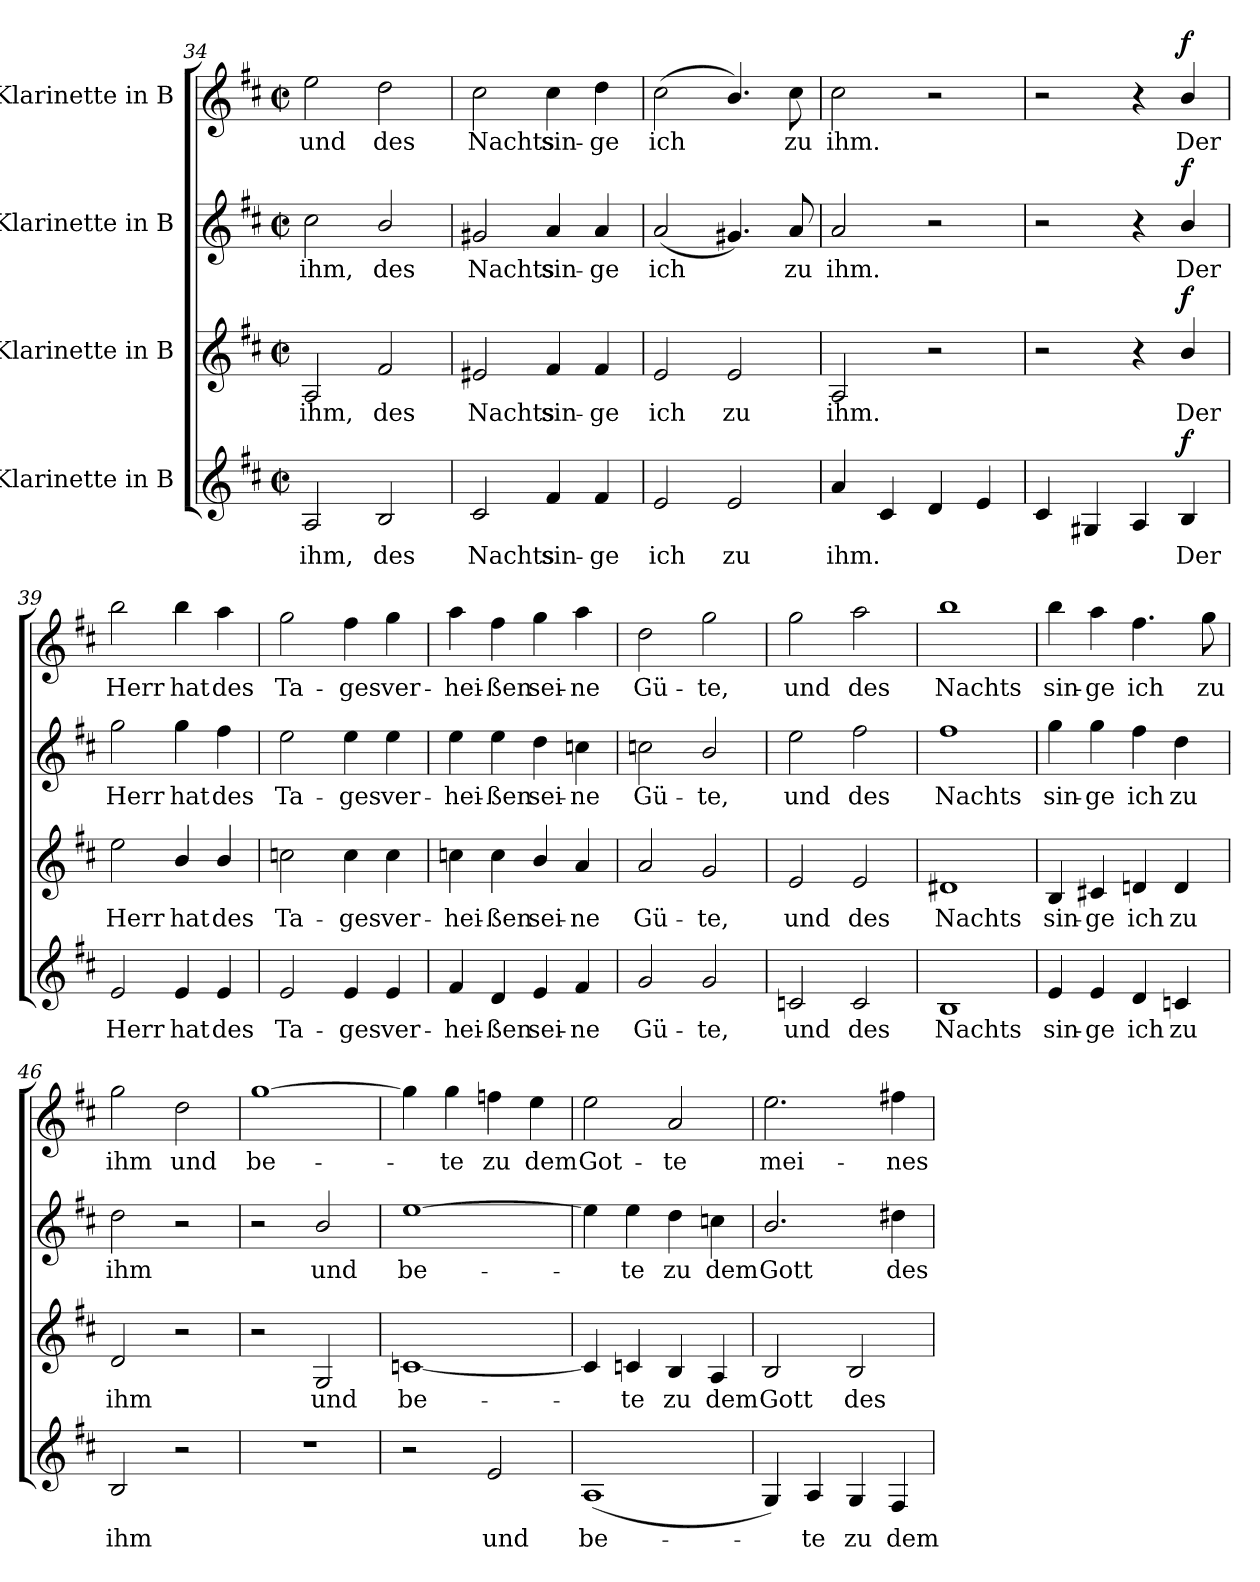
**kern	**text	**dynam	**kern	**text	**dynam	**kern	**text	**dynam	**kern	**text	**dynam
*part4	*part4	*part4	*part3	*part3	*part3	*part2	*part2	*part2	*part1	*part1	*part1
*staff4	*staff4	*staff4	*staff3	*staff3	*staff3	*staff2	*staff2	*staff2	*staff1	*staff1	*staff1
*I"Klarinette in B	*	*	*I"Klarinette in B	*	*	*I"Klarinette in B	*	*	*I"Klarinette in B	*	*
*clefG2	*	*	*clefG2	*	*	*clefG2	*	*	*clefG2	*	*
*ITrd1c2	*	*	*ITrd1c2	*	*	*ITrd1c2	*	*	*ITrd1c2	*	*
*k[]	*	*	*k[]	*	*	*k[]	*	*	*k[]	*	*
*M2/2	*	*	*M2/2	*	*	*M2/2	*	*	*M2/2	*	*
*met(c|)	*	*	*met(c|)	*	*	*met(c|)	*	*	*met(c|)	*	*
=34	=34	=34	=34	=34	=34	=34	=34	=34	=34	=34	=34
!	!LO:LY:b	!	!	!LO:LY:b	!	!	!LO:LY:b	!	!	!LO:LY:b	!
2G/	-ihm,	.	2G/	ihm,	.	2b\	-ihm,	.	2dd\	und	.
!	!LO:LY:b	!	!	!LO:LY:b	!	!	!LO:LY:b	!	!	!LO:LY:b	!
2A/	des	.	2e/	des	.	2a/	des	.	2cc\	des	.
=35	=35	=35	=35	=35	=35	=35	=35	=35	=35	=35	=35
!	!LO:LY:b	!	!	!LO:LY:b	!	!	!LO:LY:b	!	!	!LO:LY:b	!
2B/	Nachts	.	2d#X/	Nachts	.	2f#X/	Nachts	.	2b\	Nachts	.
!	!LO:LY:b	!	!	!LO:LY:b	!	!	!LO:LY:b	!	!	!LO:LY:b	!
4e/	sin-	.	4e/	sin-	.	4g/	sin-	.	4b\	sin-	.
!	!LO:LY:b	!	!	!LO:LY:b	!	!	!LO:LY:b	!	!	!LO:LY:b	!
4e/	-ge	.	4e/	-ge	.	4g/	-ge	.	4cc\	-ge	.
=36	=36	=36	=36	=36	=36	=36	=36	=36	=36	=36	=36
!	!LO:LY:b	!	!	!LO:LY:b	!	!	!LO:LY:b	!	!	!LO:LY:b	!
2d/	ich	.	2d/	ich	.	(<2g/	ich	.	(>2b\	ich	.
!	!LO:LY:b	!	!	!LO:LY:b	!	!	!	!	!	!	!
2d/	zu	.	2d/	zu	.	4.f#X/)	.	.	4.a/)	.	.
!	!	!	!	!	!	!	!LO:LY:b	!	!	!LO:LY:b	!
.	.	.	.	.	.	8g/	zu	.	8b\	zu	.
=37	=37	=37	=37	=37	=37	=37	=37	=37	=37	=37	=37
!	!LO:LY:b	!	!	!LO:LY:b	!	!	!LO:LY:b	!	!	!LO:LY:b	!
4g/	ihm.	.	2G/	ihm.	.	2g/	ihm.	.	2b\	ihm.	.
4B/	.	.	.	.	.	.	.	.	.	.	.
4c/	.	.	2r	.	.	2r	.	.	2r	.	.
4d/	.	.	.	.	.	.	.	.	.	.	.
!!LO:PB:g=z
=38	=38	=38	=38	=38	=38	=38	=38	=38	=38	=38	=38
4B/	.	.	2r	.	.	2r	.	.	2r	.	.
4F#X/	.	.	.	.	.	.	.	.	.	.	.
4G/	.	.	4r	.	.	4r	.	.	4r	.	.
!	!LO:LY:b	!LO:DY:b	!	!LO:LY:b	!LO:DY:b	!	!LO:LY:b	!LO:DY:b	!	!LO:LY:b	!LO:DY:b
4A/	Der	f	4a/	Der	f	4a/	Der	f	4a/	Der	f
=39	=39	=39	=39	=39	=39	=39	=39	=39	=39	=39	=39
!	!LO:LY:b	!	!	!LO:LY:b	!	!	!LO:LY:b	!	!	!LO:LY:b	!
2d/	Herr	.	2dd\	Herr	.	2ff\	Herr	.	2aa\	Herr	.
!	!LO:LY:b	!	!	!LO:LY:b	!	!	!LO:LY:b	!	!	!LO:LY:b	!
4d/	hat	.	4a/	hat	.	4ff\	hat	.	4aa\	hat	.
!	!LO:LY:b	!	!	!LO:LY:b	!	!	!LO:LY:b	!	!	!LO:LY:b	!
4d/	des	.	4a/	des	.	4ee\	des	.	4gg\	des	.
=40	=40	=40	=40	=40	=40	=40	=40	=40	=40	=40	=40
!	!LO:LY:b	!	!	!LO:LY:b	!	!	!LO:LY:b	!	!	!LO:LY:b	!
2d/	Ta-	.	2b-X\	Ta-	.	2dd\	Ta-	.	2ff\	Ta-	.
!	!LO:LY:b	!	!	!LO:LY:b	!	!	!LO:LY:b	!	!	!LO:LY:b	!
4d/	-ges	.	4b-\	-ges	.	4dd\	-ges	.	4ee\	-ges	.
!	!LO:LY:b	!	!	!LO:LY:b	!	!	!LO:LY:b	!	!	!LO:LY:b	!
4d/	ver-	.	4b-\	ver-	.	4dd\	ver-	.	4ff\	ver-	.
=41	=41	=41	=41	=41	=41	=41	=41	=41	=41	=41	=41
!	!LO:LY:b	!	!	!LO:LY:b	!	!	!LO:LY:b	!	!	!LO:LY:b	!
4e/	-hei-	.	4b-X\	-hei-	.	4dd\	-hei-	.	4gg\	-hei-	.
!	!LO:LY:b	!	!	!LO:LY:b	!	!	!LO:LY:b	!	!	!LO:LY:b	!
4c/	-ßen	.	4b-\	-ßen	.	4dd\	-ßen	.	4ee\	-ßen	.
!	!LO:LY:b	!	!	!LO:LY:b	!	!	!LO:LY:b	!	!	!LO:LY:b	!
4d/	sei-	.	4a/	sei-	.	4cc\	sei-	.	4ff\	sei-	.
!	!LO:LY:b	!	!	!LO:LY:b	!	!	!LO:LY:b	!	!	!LO:LY:b	!
4e/	-ne	.	4g/	-ne	.	4b-X\	-ne	.	4gg\	-ne	.
=42	=42	=42	=42	=42	=42	=42	=42	=42	=42	=42	=42
!	!LO:LY:b	!	!	!LO:LY:b	!	!	!LO:LY:b	!	!	!LO:LY:b	!
2f/	Gü-	.	2g/	Gü-	.	2b-X\	Gü-	.	2cc\	Gü-	.
!	!LO:LY:b	!	!	!LO:LY:b	!	!	!LO:LY:b	!	!	!LO:LY:b	!
2f/	-te,	.	2f/	-te,	.	2a/	-te,	.	2ff\	-te,	.
=43	=43	=43	=43	=43	=43	=43	=43	=43	=43	=43	=43
!	!LO:LY:b	!	!	!LO:LY:b	!	!	!LO:LY:b	!	!	!LO:LY:b	!
2B-X/	und	.	2d/	und	.	2dd\	und	.	2ff\	und	.
!	!LO:LY:b	!	!	!LO:LY:b	!	!	!LO:LY:b	!	!	!LO:LY:b	!
2B-/	des	.	2d/	des	.	2ee\	des	.	2gg\	des	.
=44	=44	=44	=44	=44	=44	=44	=44	=44	=44	=44	=44
!	!LO:LY:b	!	!	!LO:LY:b	!	!	!LO:LY:b	!	!	!LO:LY:b	!
1A	Nachts	.	1c#X	Nachts	.	1ee	Nachts	.	1aa	Nachts	.
!!LO:LB:g=z
=45	=45	=45	=45	=45	=45	=45	=45	=45	=45	=45	=45
!	!LO:LY:b	!	!	!LO:LY:b	!	!	!LO:LY:b	!	!	!LO:LY:b	!
4d/	sin-	.	4A/	sin-	.	4ff\	sin-	.	4aa\	sin-	.
!	!LO:LY:b	!	!	!LO:LY:b	!	!	!LO:LY:b	!	!	!LO:LY:b	!
4d/	-ge	.	4Bn/	-ge	.	4ff\	-ge	.	4gg\	-ge	.
!	!LO:LY:b	!	!	!LO:LY:b	!	!	!LO:LY:b	!	!	!LO:LY:b	!
4c/	ich	.	4cn/	ich	.	4ee\	ich	.	4.ee\	ich	.
!	!LO:LY:b	!	!	!LO:LY:b	!	!	!LO:LY:b	!	!	!	!
4B-X/	zu	.	4c/	zu	.	4cc\	zu	.	.	.	.
!	!	!	!	!	!	!	!	!	!	!LO:LY:b	!
.	.	.	.	.	.	.	.	.	8ff\	zu	.
=46	=46	=46	=46	=46	=46	=46	=46	=46	=46	=46	=46
!	!LO:LY:b	!	!	!LO:LY:b	!	!	!LO:LY:b	!	!	!LO:LY:b	!
2A/	ihm	.	2c/	ihm	.	2cc\	ihm	.	2ff\	ihm	.
!	!	!	!	!	!	!	!	!	!	!LO:LY:b	!
2r	.	.	2r	.	.	2r	.	.	2cc\	und	.
=47	=47	=47	=47	=47	=47	=47	=47	=47	=47	=47	=47
!	!	!	!	!	!	!	!	!	!	!LO:LY:b	!
1r	.	.	2r	.	.	2r	.	.	[1ff	be-	.
!	!	!	!	!LO:LY:b	!	!	!LO:LY:b	!	!	!	!
.	.	.	2F/	und	.	2a/	und	.	.	.	.
=48	=48	=48	=48	=48	=48	=48	=48	=48	=48	=48	=48
!	!	!	!	!LO:LY:b	!	!	!LO:LY:b	!	!	!	!
2r	.	.	[1B-X	be-	.	[1dd	be-	.	4ff\]	.	.
!	!	!	!	!	!	!	!	!	!	!LO:LY:b	!
.	.	.	.	.	.	.	.	.	4ff\	-te	.
!	!LO:LY:b	!	!	!	!	!	!	!	!	!LO:LY:b	!
2d/	und	.	.	.	.	.	.	.	4ee-X\	zu	.
!	!	!	!	!	!	!	!	!	!	!LO:LY:b	!
.	.	.	.	.	.	.	.	.	4dd\	dem	.
=49	=49	=49	=49	=49	=49	=49	=49	=49	=49	=49	=49
!	!LO:LY:b	!	!	!	!	!	!	!	!	!LO:LY:b	!
(<1G	be-	.	4B-/]	.	.	4dd\]	.	.	2dd\	Got-	.
!	!	!	!	!LO:LY:b	!	!	!LO:LY:b	!	!	!	!
.	.	.	4B-X/	-te	.	4dd\	-te	.	.	.	.
!	!	!	!	!LO:LY:b	!	!	!LO:LY:b	!	!	!LO:LY:b	!
.	.	.	4A/	zu	.	4cc\	zu	.	2g/	-te	.
!	!	!	!	!LO:LY:b	!	!	!LO:LY:b	!	!	!	!
.	.	.	4G/	dem	.	4b-X\	dem	.	.	.	.
=50	=50	=50	=50	=50	=50	=50	=50	=50	=50	=50	=50
!	!	!	!	!LO:LY:b	!	!	!LO:LY:b	!	!	!LO:LY:b	!
4F/)	.	.	2A/	Gott	.	2.a/	Gott	.	2.dd\	mei-	.
!	!LO:LY:b	!	!	!	!	!	!	!	!	!	!
4G/	-te	.	.	.	.	.	.	.	.	.	.
!	!LO:LY:b	!	!	!LO:LY:b	!	!	!	!	!	!	!
4F/	zu	.	2A/	des	.	.	.	.	.	.	.
!	!LO:LY:b	!	!	!	!	!	!LO:LY:b	!	!	!LO:LY:b	!
4E/	dem	.	.	.	.	4cc#X\	des	.	4een\	-nes	.
=	=	=	=	=	=	=	=	=	=	=	=
*-	*-	*-	*-	*-	*-	*-	*-	*-	*-	*-	*-
